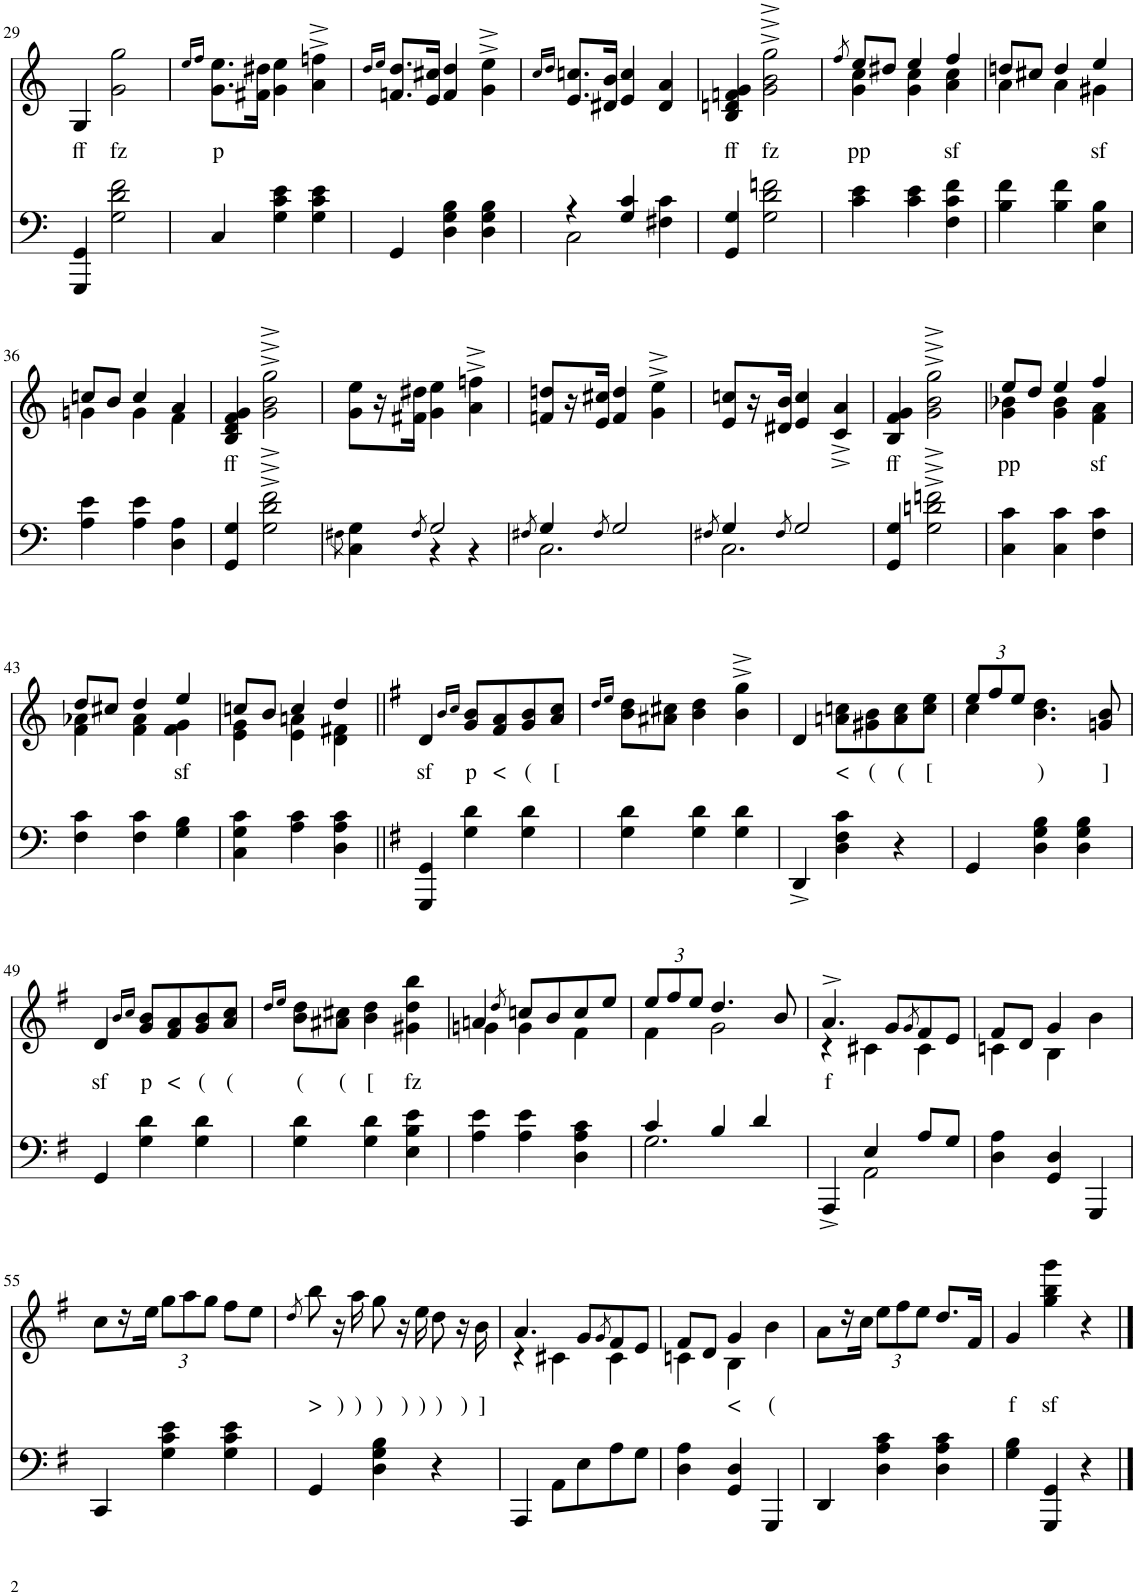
**kern	**kern	**text
*part2	*part1	*part1
*staff2	*staff1	*staff1
*I"Piano	*I"Piano	*
*I'Pno	*I'Pno	*
!!LO:PB:g=z
*clefF4	*clefG2	*
*k[]	*k[]	*
*M3/4	*M3/4	*
=29	=29	=29
!	!	!LO:LY:b
4GGG/ 4GG/	4G/	ff
!	!	!LO:LY:b
2G\ 2d\ 2f\	2g\ 2gg\	fz
=30	=30	=30
.	16qee/LL	.
.	16qff/JJ	.
!	!	!LO:LY:b
4C/	8.g\ 8.ee\L	p
.	16f#X\ 16dd#X\Jk	.
4G\ 4c\ 4e\	4g\ 4ee\	.
4G\ 4c\ 4e\	4a\^ 4ffn\^	.
=31	=31	=31
.	16qdd/LL	.
.	16qee/JJ	.
4GG/	8.fn/ 8.dd/L	.
.	16e/ 16cc#X/Jk	.
4D\ 4G\ 4B\	4f/ 4dd/	.
4D\ 4G\ 4B\	4g\^ 4ee\^	.
=32	=32	=32
.	16qcc/LL	.
.	16qdd/JJ	.
*^	*	*
4r	2C\	8.e/ 8.ccn/L	.
.	.	16d#X/ 16b/Jk	.
4G/ 4c/	.	4e/ 4cc/	.
4F#X\ 4c\	4ryy	4d#/ 4a/	.
=33	=33	=33	=33
!	!	!	!LO:LY:b
*v	*v	*	*
4GG/ 4G/	4B/ 4dn/ 4fn/ 4g/	ff
!	!	!LO:LY:b
2G\ 2d\ 2fn\	2g\^ 2b\^ 2gg\^	fz
=34	=34	=34
.	8qff/	.
*	*^	*
!	!	!	!LO:LY:b
4c\ 4e\	8ee/L	4g\ 4cc\	pp
.	8dd#X/J	.	.
4c\ 4e\	4ee/	4g\ 4cc\	.
!	!	!	!LO:LY:b
4F\ 4c\ 4f\	4ff/	4a\ 4cc\	sf
=35	=35	=35	=35
4B\ 4f\	8ddn/L	4a\	.
.	8cc#X/J	.	.
4B\ 4f\	4dd/	4a\	.
!	!	!	!LO:LY:b
4E\ 4B\	4ee/	4g#X\	sf
!!LO:LB:g=z	!!
=36	=36	=36	=36
4A\ 4e\	8ccn/L	4gn\	.
.	8b/J	.	.
4A\ 4e\	4cc/	4g\	.
4D\ 4A\	4a/	4f\	.
=37	=37	=37	=37
!	!	!	!LO:LY:b
*	*v	*v	*
4GG/ 4G/	4B/ 4d/ 4f/ 4g/	ff
2G\^ 2d\^ 2f\^	2g\^ 2b\^ 2gg\^	.
=38	=38	=38
*^	*	*
.	8qF#X\	.	.
4ryy	4C\ 4G\	8g\ 8ee\L	.
.	.	16r	.
.	.	16f#X\ 16dd#X\JJ	.
8qF#/	.	.	.
2G/	4r	4g\ 4ee\	.
.	4r	4a\^ 4ffn\^	.
=39	=39	=39	=39
8qF#X/	.	.	.
4G/	2.C\	8fn/ 8ddn/L	.
.	.	16r	.
.	.	16e/ 16cc#X/JJ	.
8qF#/	.	.	.
2G/	.	4f/ 4dd/	.
.	.	4g\^ 4ee\^	.
=40	=40	=40	=40
8qF#X/	.	.	.
4G/	2.C\	8e/ 8ccn/L	.
.	.	16r	.
.	.	16d#X/ 16b/JJ	.
8qF#/	.	.	.
2G/	.	4e/ 4cc/	.
.	.	4c/^ 4a/^	.
*v	*v	*	*
=41	=41	=41
!	!	!LO:LY:b
4GG/ 4G/	4B/ 4f/ 4g/	ff
2G\^ 2dn\^ 2fn\^	2g\^ 2b\^ 2gg\^	.
=42	=42	=42
*	*^	*
!	!	!	!LO:LY:b
4C\ 4c\	8ee/L	4g\ 4b-X\	pp
.	8dd/J	.	.
4C\ 4c\	4ee/	4g\ 4b-\	.
!	!	!	!LO:LY:b
4F\ 4c\	4ff/	4f\ 4a\	sf
!!LO:LB:g=z	!!
=43	=43	=43	=43
4F\ 4c\	8dd/L	4f\ 4a-X\	.
.	8cc#X/J	.	.
4F\ 4c\	4dd/	4f\ 4a-\	.
!	!	!	!LO:LY:b
4G\ 4B\	4ee/	4f\ 4g\	sf
=44	=44	=44	=44
4C\ 4G\ 4c\	8ccn/L	4e\ 4g\	.
.	8b/J	.	.
4A\ 4c\	4cc/	4e\ 4an\	.
4D\ 4A\ 4c\	4dd/	4d\ 4f#X\	.
*	*v	*v	*
=45||	=45||	=45||
*k[f#]	*k[f#]	*
*	*^	*
!	!	!	!LO:LY:b
*	*v	*v	*
4GGG/ 4GG/	4d/	sf
.	16qb/LL	.
.	16qcc/JJ	.
!	!	!LO:LY:b
4G\ 4d\	8g/ 8b/L	p
!	!	!LO:LY:b
.	8f#/ 8a/	<
!	!	!LO:LY:b
4G\ 4d\	8g/ 8b/	(
!	!	!LO:LY:b
.	8a/ 8cc/J	[
=46	=46	=46
.	16qdd/LL	.
.	16qee/JJ	.
4G\ 4d\	8b\ 8dd\L	.
.	8a#X\ 8cc#X\J	.
4G\ 4d\	4b\ 4dd\	.
4G\ 4d\	4b\^ 4gg\^	.
=47	=47	=47
4DD^/	4d/	.
!	!	!LO:LY:b
4D\ 4F#\ 4c\	8an\ 8ccn\L	<
!	!	!LO:LY:b
.	8g#X\ 8b\	(
!	!	!LO:LY:b
4r	8a\ 8cc\	(
!	!	!LO:LY:b
.	8cc\ 8ee\J	[
=48	=48	=48
*	*Xbrackettup	*
*	*^	*
4GG/	12ee/L	4cc\	.
.	12ff#/	.	.
.	12ee/J	.	.
!	!	!	!LO:LY:b
4D\ 4G\ 4B\	2ryy	4.b\ 4.dd\	)
4D\ 4G\ 4B\	.	.	.
!	!	!	!LO:LY:b
.	.	8gn/ 8b/	]
!!LO:LB:g=z
=49	=49	=49	=49
!	!	!	!LO:LY:b
*	*v	*v	*
4GG/	4d/	sf
.	16qb/LL	.
.	16qcc/JJ	.
!	!	!LO:LY:b
4G\ 4d\	8g/ 8b/L	p
!	!	!LO:LY:b
.	8f#/ 8a/	<
!	!	!LO:LY:b
4G\ 4d\	8g/ 8b/	(
!	!	!LO:LY:b
.	8a/ 8cc/J	(
=50	=50	=50
.	16qdd/LL	.
.	16qee/JJ	.
!	!	!LO:LY:b
4G\ 4d\	8b\ 8dd\L	(
!	!	!LO:LY:b
.	8a#X\ 8cc#X\J	(
!	!	!LO:LY:b
4G\ 4d\	4b\ 4dd\	[
!	!	!LO:LY:b
4E\ 4B\ 4e\	4g#X\ 4dd\ 4bb\	fz
=51	=51	=51
*	*^	*
4A\ 4e\	4an/	4gn\	.
.	8qdd/	.	.
4A\ 4e\	8ccn/L	4g\	.
.	8b/	.	.
4D\ 4A\ 4c\	8cc/	4f#\	.
.	8ee/J	.	.
=52	=52	=52	=52
*^	*	*	*
4c/	2.G\	12ee/L	4f#\	.
.	.	12ff#/	.	.
.	.	12ee/J	.	.
4B/	.	4.dd/	2g\	.
4d/	.	.	.	.
.	.	8b/	.	.
=53	=53	=53	=53	=53
!	!	!	!	!LO:LY:b
4AAA^/	4ryy	4.a^/	4r	f
4E/	2AA\	.	4c#X\	.
.	.	8g/L	.	.
.	.	8qg/	.	.
8A/L	.	8f#/	4c#\	.
8G/J	.	8e/J	.	.
*v	*v	*	*	*
=54	=54	=54	=54
4D\ 4A\	8f#/L	4cn\	.
.	8d/J	.	.
4GG/ 4D/	4g/	4B\	.
4GGG/	4ryy	4b\	.
*	*v	*v	*
!!LO:LB:g=z
=55	=55	=55
4CC/	8cc\L	.
.	16r	.
.	16ee\JJ	.
4G\ 4c\ 4e\	12gg\L	.
.	12aa\	.
.	12gg\J	.
4G\ 4c\ 4e\	8ff#\L	.
.	8ee\J	.
=56	=56	=56
.	8qdd/	.
!	!	!LO:LY:b
4GG/	8bb\	>
!	!	!LO:LY:b
.	16r	)
!	!	!LO:LY:b
.	16aa\	)
!	!	!LO:LY:b
4D\ 4G\ 4B\	8gg\	)
!	!	!LO:LY:b
.	16r	)
!	!	!LO:LY:b
.	16ee\	)
!	!	!LO:LY:b
4r	8dd\	)
!	!	!LO:LY:b
.	16r	)
!	!	!LO:LY:b
.	16b\	]
=57	=57	=57
*	*^	*
4AAA/	4.a/	4r	.
8AA\L	.	4c#X\	.
8E\	8g/L	.	.
.	8qg/	.	.
8A\	8f#/	4c#\	.
8G\J	8e/J	.	.
=58	=58	=58	=58
4D\ 4A\	8f#/L	4cn\	.
.	8d/J	.	.
!	!	!	!LO:LY:b
4GG/ 4D/	4g/	4B\	<
!	!	!	!LO:LY:b
4GGG/	4ryy	4b\	(
*	*v	*v	*
=59	=59	=59
4DD/	8a\L	.
.	16r	.
.	16cc\JJ	.
4D\ 4A\ 4c\	12ee\L	.
.	12ff#\	.
.	12ee\J	.
4D\ 4A\ 4c\	8.dd/L	.
.	16f#/Jk	.
=60	=60	=60
!	!	!LO:LY:b
4G\ 4B\	4g/	f
!	!	!LO:LY:b
4GGG/ 4GG/	4gg\ 4bb\ 4ggg\	sf
4r	4r	.
==	==	==
*-	*-	*-
